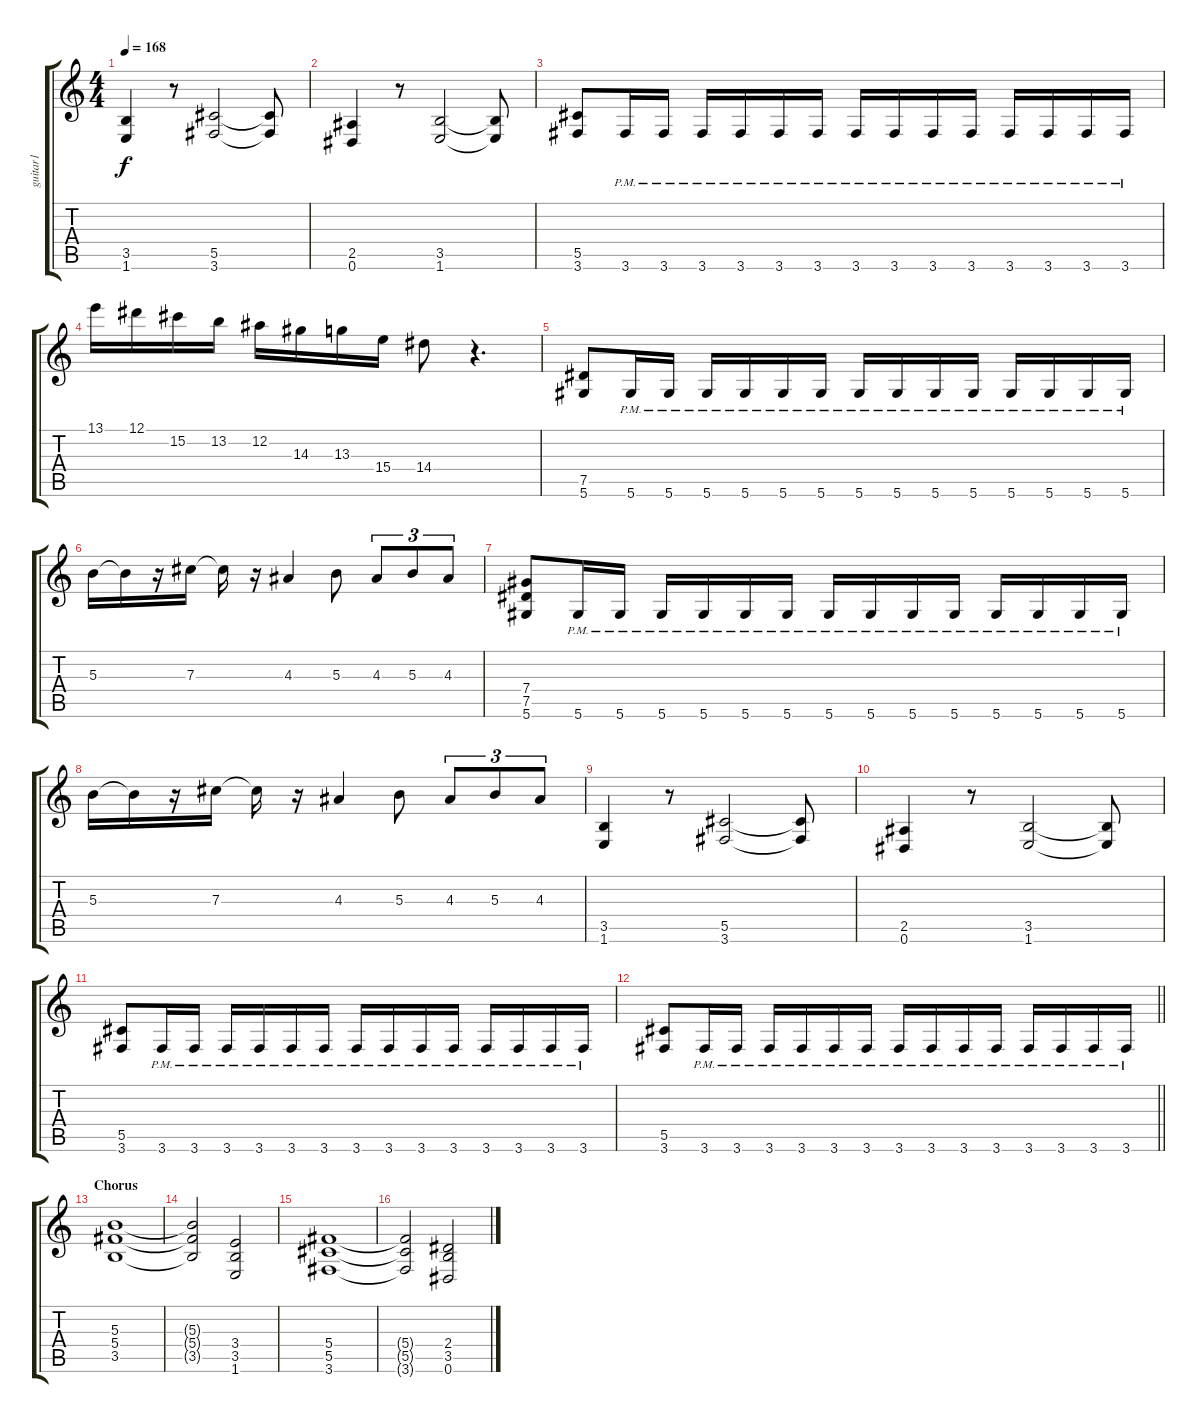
\track ("guitar1" "guitar1") {instrument distortionguitar}
\staff {score tabs}
\tuning (Eb4 Bb3 Gb3 Db3 Ab2 Eb2) {hide}
\ts (4 4)
\tempo 168
\clef g2
\ks c
(3.5 1.6).4{dy f} r.8 (5.5 3.6).2 (5.5{t} 3.6{t}).8 |
(2.5 0.6).4 r.8 (3.5 1.6).2 (3.5{t} 1.6{t}).8 |
(5.5 3.6).8 3.6{pm}.16 3.6{pm}.16 3.6{pm}.16 3.6{pm}.16 3.6{pm}.16 3.6{pm}.16 3.6{pm}.16 3.6{pm}.16 3.6{pm}.16 3.6{pm}.16 3.6{pm}.16 3.6{pm}.16 3.6{pm}.16 3.6{pm}.16 |
13.1.16 12.1.16 15.2.16 13.2.16 12.2.16 14.3.16 13.3.16 15.4.16 14.4.8 r.4{d} |
(7.5 5.6).8 5.6{pm}.16 5.6{pm}.16 5.6{pm}.16 5.6{pm}.16 5.6{pm}.16 5.6{pm}.16 5.6{pm}.16 5.6{pm}.16 5.6{pm}.16 5.6{pm}.16 5.6{pm}.16 5.6{pm}.16 5.6{pm}.16 5.6{pm}.16 |
5.3.16 5.3{t}.16 r.16 7.3.16 7.3{t}.16 r.16 4.3.4 5.3.8 4.3.8{tu (3 2)} 5.3.8{tu (3 2)} 4.3.8{tu (3 2)} |
(7.4 7.5 5.6).8 5.6{pm}.16 5.6{pm}.16 5.6{pm}.16 5.6{pm}.16 5.6{pm}.16 5.6{pm}.16 5.6{pm}.16 5.6{pm}.16 5.6{pm}.16 5.6{pm}.16 5.6{pm}.16 5.6{pm}.16 5.6{pm}.16 5.6{pm}.16 |
5.3.16 5.3{t}.16 r.16 7.3.16 7.3{t}.16 r.16 4.3.4 5.3.8 4.3.8{tu (3 2)} 5.3.8{tu (3 2)} 4.3.8{tu (3 2)} |
(3.5 1.6).4 r.8 (5.5 3.6).2 (5.5{t} 3.6{t}).8 |
(2.5 0.6).4 r.8 (3.5 1.6).2 (3.5{t} 1.6{t}).8 |
(5.5 3.6).8 3.6{pm}.16 3.6{pm}.16 3.6{pm}.16 3.6{pm}.16 3.6{pm}.16 3.6{pm}.16 3.6{pm}.16 3.6{pm}.16 3.6{pm}.16 3.6{pm}.16 3.6{pm}.16 3.6{pm}.16 3.6{pm}.16 3.6{pm}.16 |
\barLineRight lightlight
(5.5 3.6).8 3.6{pm}.16 3.6{pm}.16 3.6{pm}.16 3.6{pm}.16 3.6{pm}.16 3.6{pm}.16 3.6{pm}.16 3.6{pm}.16 3.6{pm}.16 3.6{pm}.16 3.6{pm}.16 3.6{pm}.16 3.6{pm}.16 3.6{pm}.16 |
\section ("" "Chorus")
(5.3 5.4 3.5).1 |
(5.3{t} 5.4{t} 3.5{t}).2 (3.4 3.5 1.6).2 |
(5.4 5.5 3.6).1 |
(5.4{t} 5.5{t} 3.6{t}).2 (2.4 3.5 0.6).2
